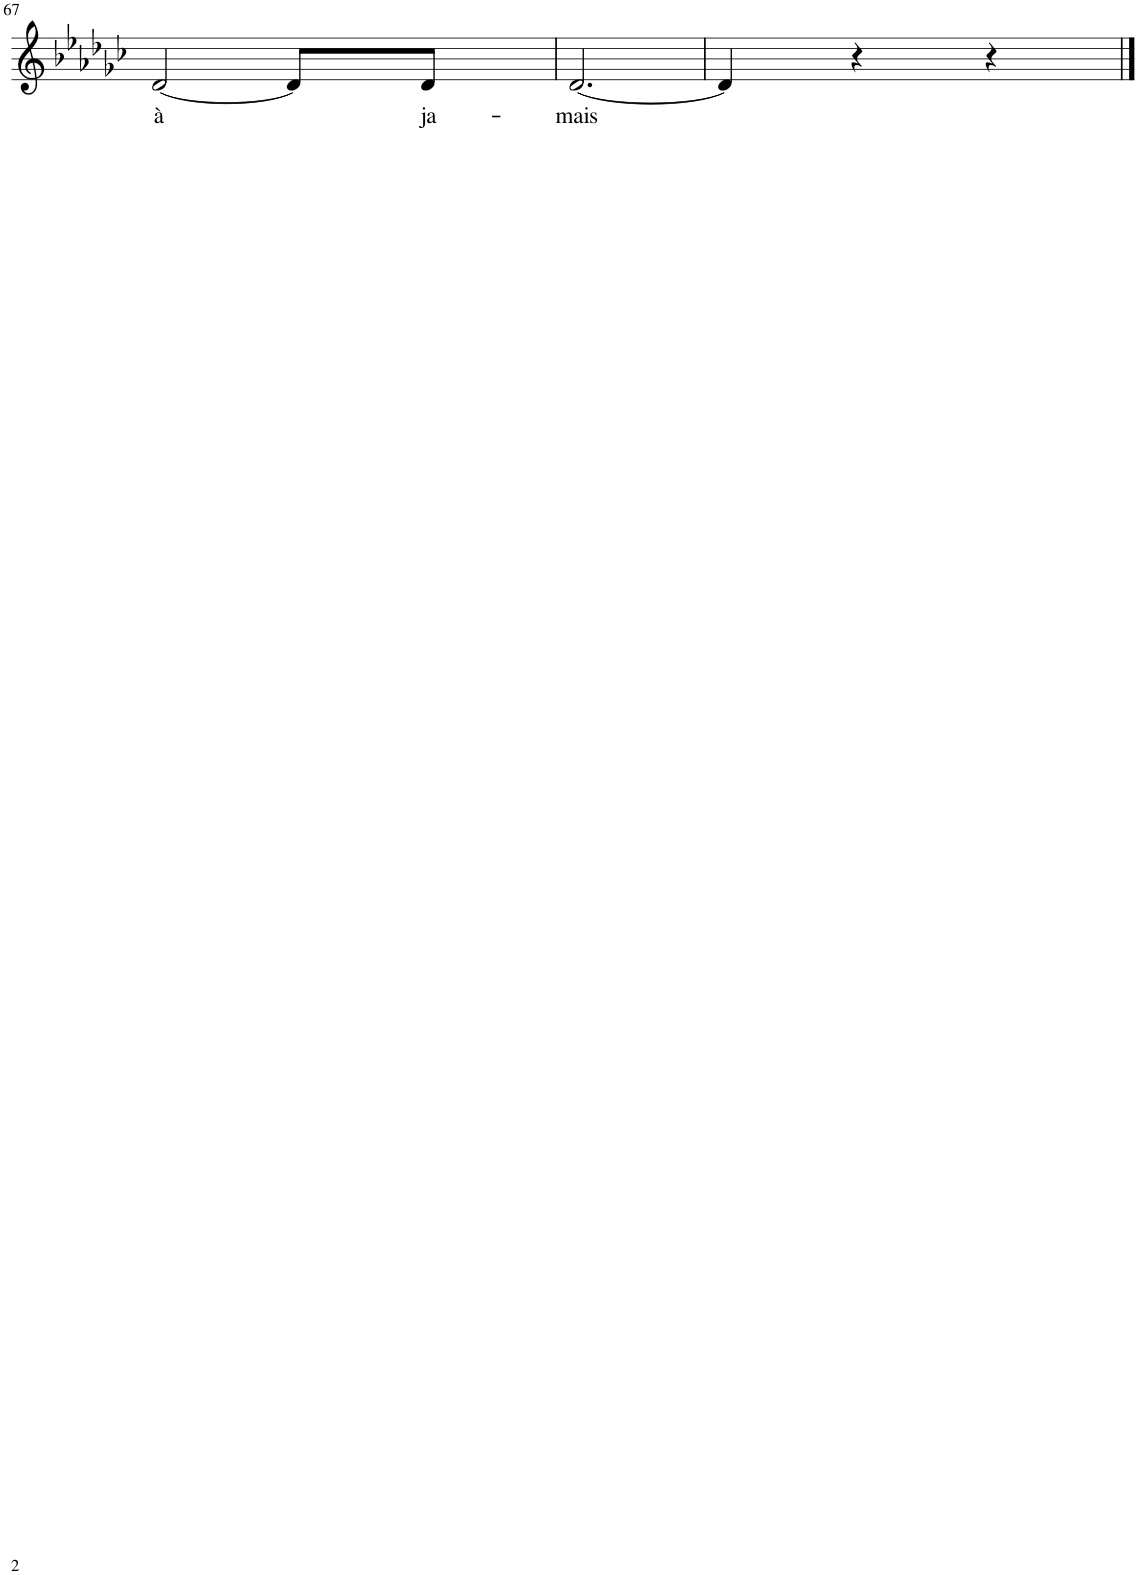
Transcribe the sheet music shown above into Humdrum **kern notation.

**kern	**text
*part1	*part1
*staff1	*staff1
*I"Piano	*
*I'Pno	*
!!LO:PB:g=z
*clefG2	*
*k[b-e-a-d-g-c-]	*
*M3/4	*
=67	=67
!	!LO:LY:b
[2d-/	à
8d-/L]	.
!	!LO:LY:b
8d-/J	ja-
=68	=68
!	!LO:LY:b
[2.d-/	-mais
=69	=69
4d-/]	.
4r	.
4r	.
==	==
*-	*-
